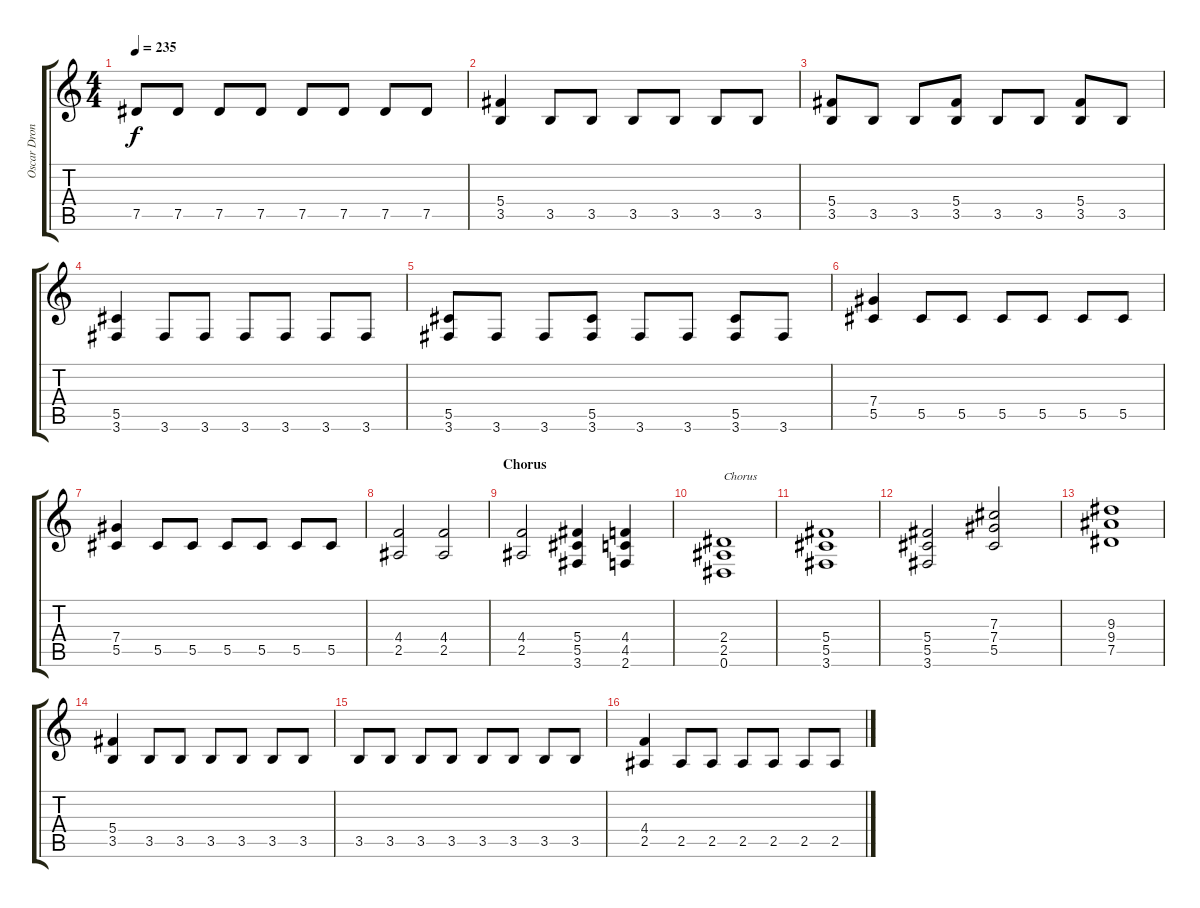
\track ("Oscar Dronjak (Rhythm - Lead Guitar)" "Oscar Dron") {instrument distortionguitar}
\staff {score tabs}
\tuning (Eb4 Bb3 Gb3 Db3 Ab2 Eb2) {hide}
\ts (4 4)
\tempo 235
\clef g2
\ks c
7.5.8{dy f} 7.5.8 7.5.8 7.5.8 7.5.8 7.5.8 7.5.8 7.5.8 |
(5.4 3.5).4 3.5.8 3.5.8 3.5.8 3.5.8 3.5.8 3.5.8 |
(5.4 3.5).8 3.5.8 3.5.8 (5.4 3.5).8 3.5.8 3.5.8 (5.4 3.5).8 3.5.8 |
(5.5 3.6).4 3.6.8 3.6.8 3.6.8 3.6.8 3.6.8 3.6.8 |
(5.5 3.6).8 3.6.8 3.6.8 (5.5 3.6).8 3.6.8 3.6.8 (5.5 3.6).8 3.6.8 |
(7.4 5.5).4 5.5.8 5.5.8 5.5.8 5.5.8 5.5.8 5.5.8 |
(7.4 5.5).4 5.5.8 5.5.8 5.5.8 5.5.8 5.5.8 5.5.8 |
(4.4 2.5).2 (4.4 2.5).2 |
\section ("" "Chorus")
(4.4 2.5).2 (5.4 5.5 3.6).4 (4.4 4.5 2.6).4 |
(2.4 2.5 0.6).1{txt "Chorus"} |
(5.4 5.5 3.6).1 |
(5.4 5.5 3.6).2 (7.3 7.4 5.5).2 |
(9.3 9.4 7.5).1 |
(5.4 3.5).4 3.5.8 3.5.8 3.5.8 3.5.8 3.5.8 3.5.8 |
3.5.8 3.5.8 3.5.8 3.5.8 3.5.8 3.5.8 3.5.8 3.5.8 |
(4.4 2.5).4 2.5.8 2.5.8 2.5.8 2.5.8 2.5.8 2.5.8
